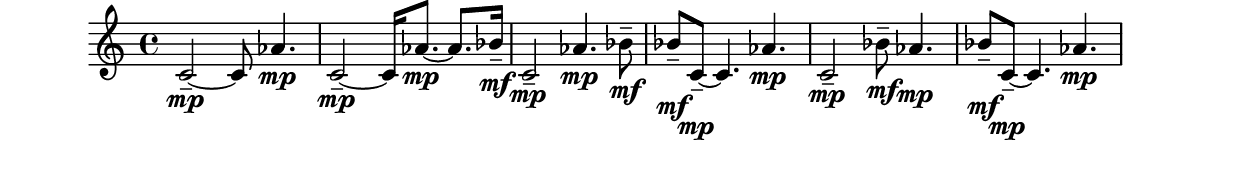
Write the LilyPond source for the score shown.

\include "lilypond-book-preamble.ly"
\language "english"

\new Staff
    {
        \time 4/4
        c'2
        \mp
        - \tenuto
        ~
        c'8
        af'4.
        \mp
        c'2
        \mp
        - \tenuto
        ~
        c'16
        af'8.
        \mp
        ~
        af'8.
        bf'16
        \mf
        - \tenuto
        c'2
        \mp
        - \tenuto
        af'4.
        \mp
        bf'8
        \mf
        - \tenuto
        bf'8
        \mf
        - \tenuto
        c'8
        \mp
        - \tenuto
        ~
        c'4.
        af'4.
        \mp
        c'2
        \mp
        - \tenuto
        bf'8
        \mf
        - \tenuto
        af'4.
        \mp
        bf'8
        \mf
        - \tenuto
        c'8
        \mp
        - \tenuto
        ~
        c'4.
        af'4.
        \mp
    }